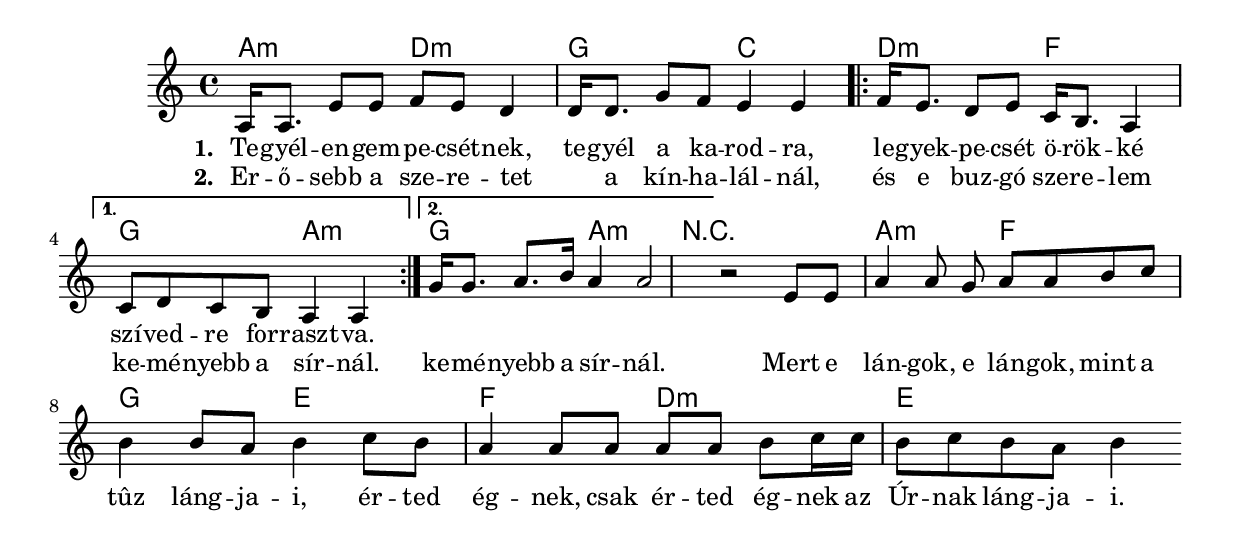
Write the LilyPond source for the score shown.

\include "deutsch.ly"
\transpose h a {
  <<
    \chords {
      \germanChords
        h2:m e:m a d
        e:m g a h:m
        a h:m r1
        h2:m g a fis
        g e:m fis
    }
  \transpose d h {
    \relative d {
      \key d \minor
        d16 d8. a'8 a b a g4
        g16 g8. c8 b a4 a
        \repeat volta 2 {b16 a8. g8 a f16 e8. d4}
      \alternative {
        {f8 g f e d4 d}
        {c'16 c8. d e16 d4 d2 }  % 2va4
      }

      r

        a8 a d4 d8 \noBeam c d d e f e4 e8 d e4 % 
        f8 e d4 d8 d d d e f16 f e8 f e d e4


        % d8 c d4 d8 c d d e f e4 e8 d e4 % Miskolci Ámen
        % f8 e f4 f8 f g f e d e f e d e4 %

        % a8 c d4 d8 c d d e f e4 e8 d e4 % Egresi Anna
        % a,8 c d4 d8 d g f e d e f e d e %

        % a8 c d4 d8 c d d d f e4 e8 d cis4 % Varga Rita
        % a8 c d4 d16 d a c d4 d8 f e e e d cis4 %
    }
  }


  \addlyrics {
    \set stanza = #"1. " Te -- gyél --  en -- gem  -- pe -- csét -- nek,
      te -- gyél a ka -- rod -- ra,  le -- gyek  -- pe -- csét
        ö -- rök -- ké  szí -- ved -- re for -- raszt -- va.}

  \addlyrics {

    \set stanza = #"2. " Er -- ő -- sebb a sze -- re -- tet _ a kín -- ha -- lál -- nál,
      és e buz -- gó sze -- re -- lem
        ke -- mé -- nyebb a sír -- nál.
        ke -- mé -- nyebb a sír -- nál.

        Mert e lán -- gok, e  lán -- gok,  mint a tûz láng -- ja -- i, 
      ér -- ted ég -- nek,  csak ér -- ted ég -- nek az Úr -- nak láng -- ja -- i.

        Ten -- ger el  -- nem bo -- rít -- ja,
      sok  -- víz el  -- nem olt -- ja,
      Iste -- nem -- nek  -- sze -- rel -- mét
        sok  -- kincs nem  -- pó -- tol -- ja.}
  >>
}
instru = \relative c' {
  \key c \major
    c c d e h h c c d d e fis g g g g
    c, c d e h h c c d d e fis g g g g
}
